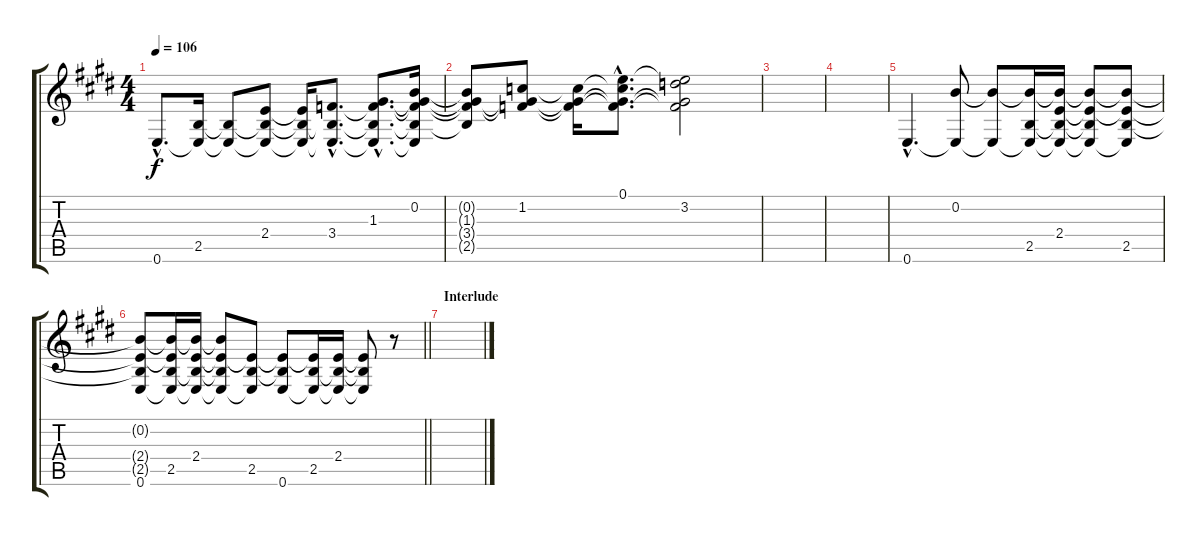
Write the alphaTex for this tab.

\track "" {instrument acousticguitarsteel}
\staff {score tabs}
\tuning (E4 B3 G3 D3 A2 E2) {hide}
\ts (4 4)
\tempo 106
\clef g2
\ks e
0.6{hac}.8{d dy f volume 16} (2.5 0.6{t}).16 (2.5{t} 0.6{t}).8 (2.4 2.5{t} 0.6{t}).8 (2.4{t} 2.5{t} 0.6{t}).16 (3.4{hac} 2.5{hac t} 0.6{hac t}).8{d} (1.3{hac} 3.4{hac t} 2.5{hac t} 0.6{hac t}).8{d} (0.2 1.3{t} 3.4{t} 2.5{t} 0.6{t}).16 |
(0.2{t} 1.3{t} 3.4{t} 2.5{t}).8 (1.2 1.3{t} 3.4{t}).8 (1.2{t} 1.3{t} 3.4{t}).16 (0.1{hac} 1.2{hac t} 1.3{hac t} 3.4{hac t}).8{d} (0.1{t} 3.2 1.3{t} 3.4{t}).2 |
|
|
0.6{hac}.4{d volume 16} (0.2 0.6{t}).8 (0.2{t} 0.6{t}).8 (0.2{t} 2.5 0.6{t}).16{volume 13} (0.2{t} 2.4 2.5{t} 0.6{t}).16 (0.2{t} 2.4{t} 2.5{t} 0.6{t}).8 (0.2{t} 2.4{t} 2.5 0.6{t}).8 |
\barLineRight lightlight
(0.2{t} 2.4{t} 2.5{t} 0.6).8{volume 13} (0.2{t} 2.4{t} 2.5 0.6{t}).16 (0.2{t} 2.4 2.5{t} 0.6{t}).16 (0.2{t} 2.4{t} 2.5{t} 0.6{t}).8 (2.4{t} 2.5 0.6{t}).8 (2.4{t} 2.5{t} 0.6).8 (2.4{t} 2.5 0.6{t}).16 (2.4 2.5{t} 0.6{t}).16 (2.4{t} 2.5{t} 0.6{t}).8 r.8 |
\section ("" "Interlude")
